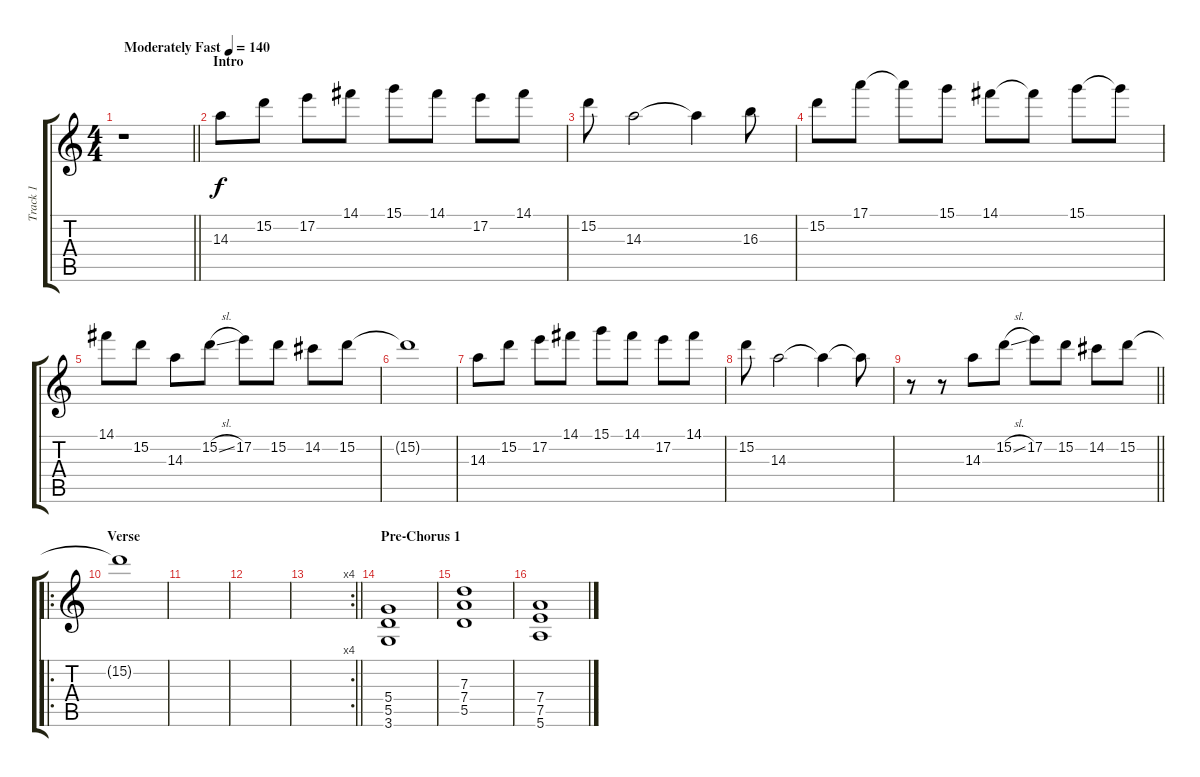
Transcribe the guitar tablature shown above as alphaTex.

\track ("Track 1" "Track 1") {instrument distortionguitar}
\staff {score tabs}
\tuning (E4 B3 G3 D3 A2 E2) {hide}
\ts (4 4)
\tempo (140 "Moderately Fast")
\clef g2
\barLineRight lightlight
\ks c
r.1{dy f instrument distortionguitar} |
\section ("" "Intro")
14.3.8 15.2.8 17.2.8 14.1.8 15.1.8 14.1.8 17.2.8 14.1.8 |
15.2.8 14.3.2 14.3{t}.4 16.3.8 |
15.2.8 17.1.8 17.1{t}.8 15.1.8 14.1.8 14.1{t}.8 15.1.8 15.1{t}.8 |
14.1.8 15.2.8 14.3.8 15.2{sl}.8 17.2.8 15.2.8 14.2.8 15.2.8 |
15.2{t}.1 |
14.3.8 15.2.8 17.2.8 14.1.8 15.1.8 14.1.8 17.2.8 14.1.8 |
15.2.8 14.3.2 14.3{t}.4 14.3{t}.8 |
\barLineRight lightlight
r.8 r.8 14.3.8 15.2{sl}.8 17.2.8 15.2.8 14.2.8 15.2.8 |
\ro
\section ("" "Verse")
15.2{t}.1 |
|
|
\rc 4
\barLineRight lightlight
|
\section ("" "Pre-Chorus 1")
(5.4 5.5 3.6).1{volume 13 instrument distortionguitar} |
(7.3 7.4 5.5).1 |
(7.4 7.5 5.6).1
